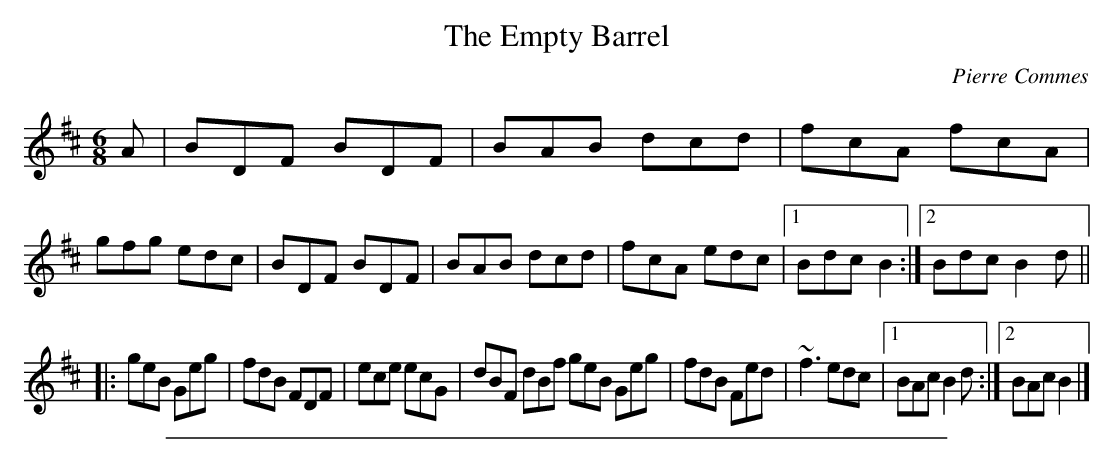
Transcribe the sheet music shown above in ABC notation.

X:1
T: Empty Barrel, The
C:Pierre Commes
V:1
M:6/8
L:1/8
K:Bm
A \
|  BDF BDF | BAB dcd | fcA fcA | gfg edc \
|  BDF BDF | BAB dcd | fcA edc |1 Bdc B2 :|2 Bdc B2 d ||
|: geB Geg | fdB FDF | ece ecG | dBF dBf geB Geg \
|  fdB Fed | ~f3 edc |1 BAc B2 d :|2 BAc B2 |]
